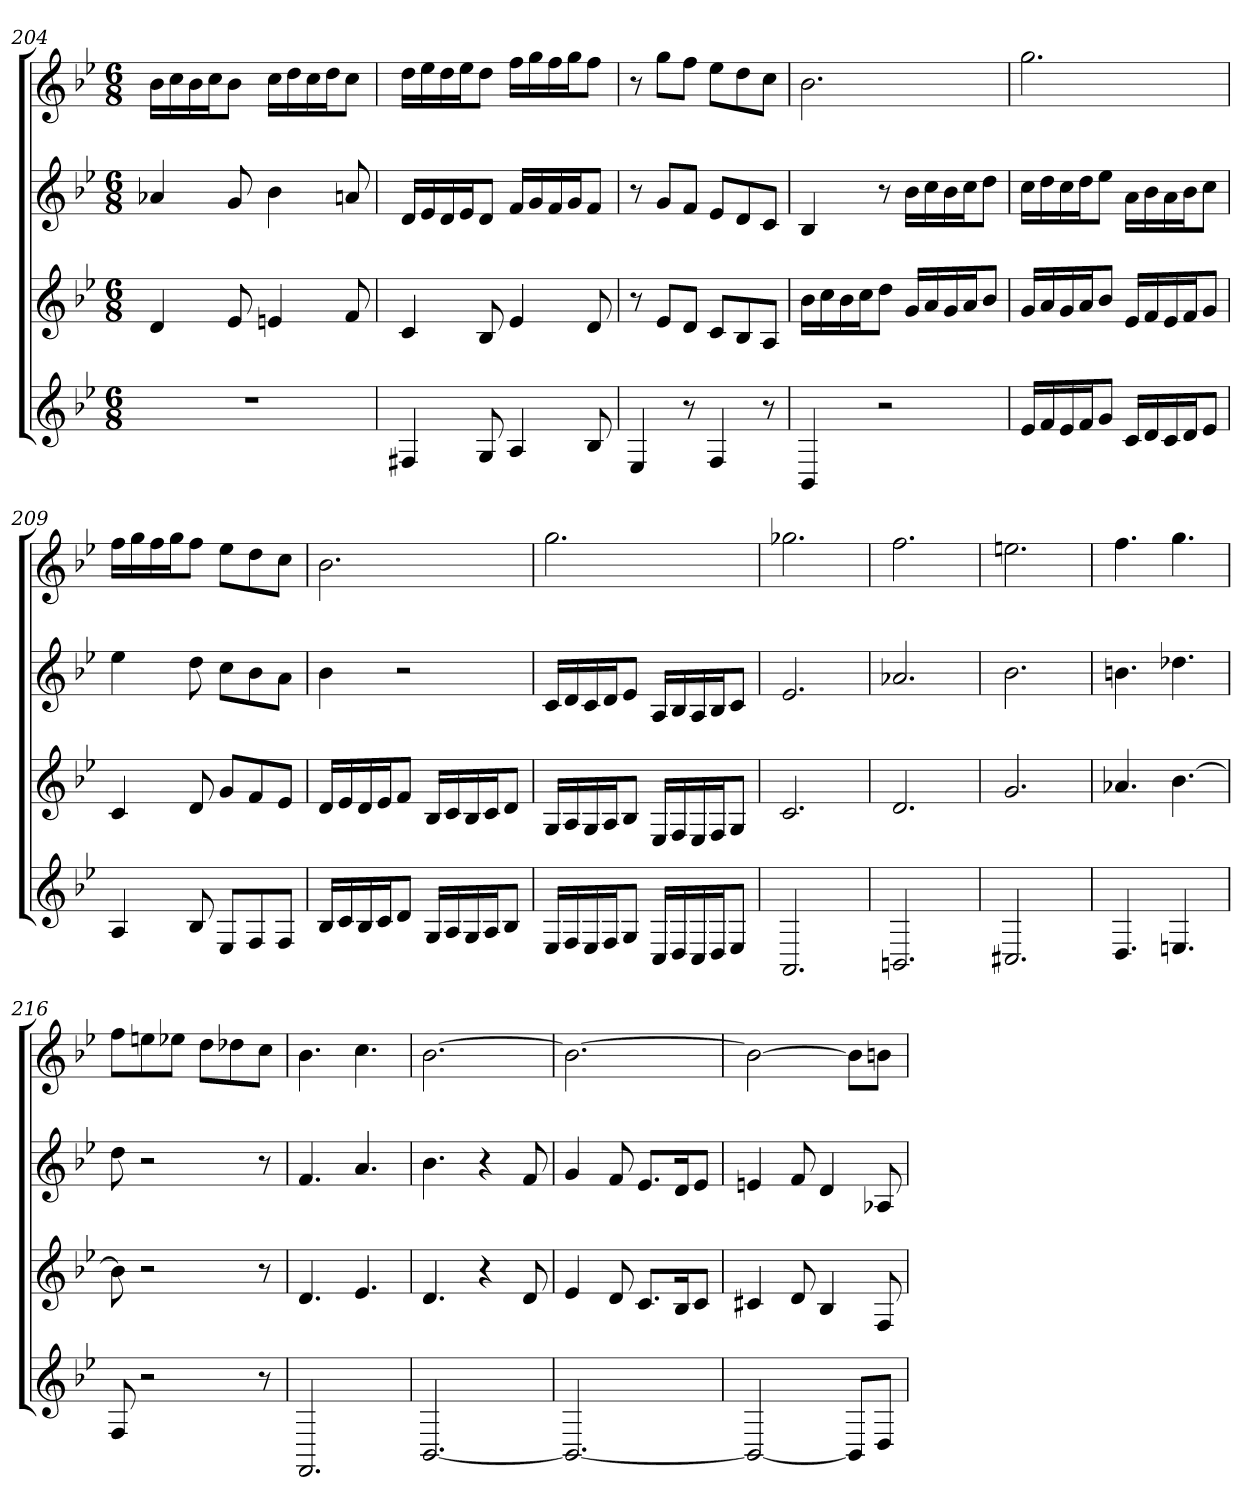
**kern	**kern	**kern	**kern
*part4	*part3	*part2	*part1
*staff4	*staff3	*staff2	*staff1
*k[b-e-]	*k[b-e-]	*k[b-e-]	*k[b-e-]
*B-:	*B-:	*B-:	*B-:
*M6/8	*M6/8	*M6/8	*M6/8
=204	=204	=204	=204
2.r	4d	4a-X	16b-LL
.	.	.	16cc
.	.	.	16b-
.	.	.	16ccJ
.	8e-	8g	8b-J
.	4en	4b-	16ccLL
.	.	.	16dd
.	.	.	16cc
.	.	.	16ddJ
.	8f	8an	8ccJ
=205	=205	=205	=205
4F#X	4c	16dLL	16ddLL
.	.	16e-	16ee-
.	.	16d	16dd
.	.	16e-J	16ee-J
8G	8B-	8dJ	8ddJ
4A	4e-	16fLL	16ffLL
.	.	16g	16gg
.	.	16f	16ff
.	.	16gJ	16ggJ
8B-	8d	8fJ	8ffJ
=206	=206	=206	=206
4E-	8r	8r	8r
.	8e-L	8gL	8ggL
8r	8dJ	8fJ	8ffJ
4F	8cL	8e-L	8ee-L
.	8B-	8d	8dd
8r	8AJ	8cJ	8ccJ
=207	=207	=207	=207
4BB-	16b-LL	4B-	2.b-
.	16cc	.	.
.	16b-	.	.
.	16ccJ	.	.
2r	8ddJ	8r	.
.	16gLL	16b-LL	.
.	16a	16cc	.
.	16g	16b-	.
.	16aJ	16ccJ	.
.	8b-J	8ddJ	.
=208	=208	=208	=208
16e-LL	16gLL	16ccLL	2.gg
16f	16a	16dd	.
16e-	16g	16cc	.
16fJ	16aJ	16ddJ	.
8gJ	8b-J	8ee-J	.
16cLL	16e-LL	16aLL	.
16d	16f	16b-	.
16c	16e-	16a	.
16dJ	16fJ	16b-J	.
8e-J	8gJ	8ccJ	.
=209	=209	=209	=209
4A	4c	4ee-	16ffLL
.	.	.	16gg
.	.	.	16ff
.	.	.	16ggJ
8B-	8d	8dd	8ffJ
8E-L	8gL	8ccL	8ee-L
8F	8f	8b-	8dd
8FJ	8e-J	8aJ	8ccJ
=210	=210	=210	=210
16B-LL	16dLL	4b-	2.b-
16c	16e-	.	.
16B-	16d	.	.
16cJ	16e-J	.	.
8dJ	8fJ	2r	.
16GLL	16B-LL	.	.
16A	16c	.	.
16G	16B-	.	.
16AJ	16cJ	.	.
8B-J	8dJ	.	.
=211	=211	=211	=211
16E-LL	16GLL	16cLL	2.gg
16F	16A	16d	.
16E-	16G	16c	.
16FJ	16AJ	16dJ	.
8GJ	8B-J	8e-J	.
16CLL	16E-LL	16ALL	.
16D	16F	16B-	.
16C	16E-	16A	.
16DJ	16FJ	16B-J	.
8E-J	8GJ	8cJ	.
=212	=212	=212	=212
2.AA	2.c	2.e-	2.gg-X
=213	=213	=213	=213
2.BBn	2.d	2.a-X	2.ff
=214	=214	=214	=214
2.C#X	2.g	2.b-	2.een
=215	=215	=215	=215
4.D	4.a-X	4.bn	4.ff
4.En	[4.b-	4.dd-X	4.gg
=216	=216	=216	=216
8F	8b-]	8dd	8ffL
2r	2r	2r	8een
.	.	.	8ee-XJ
.	.	.	8ddL
.	.	.	8dd-X
8r	8r	8r	8ccJ
=217	=217	=217	=217
2.FF	4.d	4.f	4.b-
.	4.e-	4.a	4.cc
=218	=218	=218	=218
[2.BB-	4.d	4.b-	[2.b-
.	4r	4r	.
.	8d	8f	.
=219	=219	=219	=219
2.BB-_	4e-	4g	2.b-_
.	8d	8f	.
.	8.cL	8.e-L	.
.	16B-K	16dK	.
.	8cJ	8e-J	.
=220	=220	=220	=220
2BB-_	4c#X	4en	2b-_
.	8d	8f	.
.	4B-	4d	.
8BB-L]	.	.	8b-L]
8DJ	8F	8A-X	8bnJ
=	=	=	=
*-	*-	*-	*-
